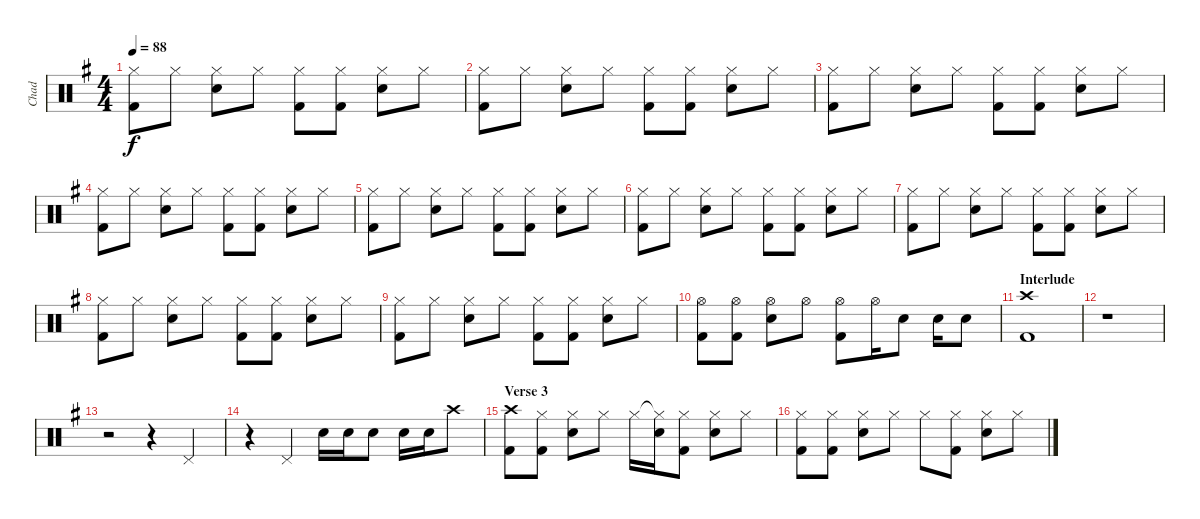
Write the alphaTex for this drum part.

\track ("Chad" "Chad") {instrument percussion}
\staff {score}
\articulation defaults
\ts (4 4)
\tempo 88
\clef neutral
\ks g
("Hi-Hat (closed)" "Kick (hit) 2").8{dy f} "Hi-Hat (closed)".8 ("Hi-Hat (closed)" "Snare (hit) 2").8 "Hi-Hat (closed)".8 ("Hi-Hat (closed)" "Kick (hit) 2").8 ("Hi-Hat (closed)" "Kick (hit) 2").8 ("Hi-Hat (closed)" "Snare (hit) 2").8 "Hi-Hat (closed)".8 |
("Hi-Hat (closed)" "Kick (hit) 2").8 "Hi-Hat (closed)".8 ("Hi-Hat (closed)" "Snare (hit) 2").8 "Hi-Hat (closed)".8 ("Hi-Hat (closed)" "Kick (hit) 2").8 ("Hi-Hat (closed)" "Kick (hit) 2").8 ("Hi-Hat (closed)" "Snare (hit) 2").8 "Hi-Hat (closed)".8 |
("Hi-Hat (closed)" "Kick (hit) 2").8 "Hi-Hat (closed)".8 ("Hi-Hat (closed)" "Snare (hit) 2").8 "Hi-Hat (closed)".8 ("Hi-Hat (closed)" "Kick (hit) 2").8 ("Hi-Hat (closed)" "Kick (hit) 2").8 ("Hi-Hat (closed)" "Snare (hit) 2").8 "Hi-Hat (closed)".8 |
("Hi-Hat (closed)" "Kick (hit) 2").8 "Hi-Hat (closed)".8 ("Hi-Hat (closed)" "Snare (hit) 2").8 "Hi-Hat (closed)".8 ("Hi-Hat (closed)" "Kick (hit) 2").8 ("Hi-Hat (closed)" "Kick (hit) 2").8 ("Hi-Hat (closed)" "Snare (hit) 2").8 "Hi-Hat (closed)".8 |
("Hi-Hat (closed)" "Kick (hit) 2").8 "Hi-Hat (closed)".8 ("Hi-Hat (closed)" "Snare (hit) 2").8 "Hi-Hat (closed)".8 ("Hi-Hat (closed)" "Kick (hit) 2").8 ("Hi-Hat (closed)" "Kick (hit) 2").8 ("Hi-Hat (closed)" "Snare (hit) 2").8 "Hi-Hat (closed)".8 |
("Hi-Hat (closed)" "Kick (hit) 2").8 "Hi-Hat (closed)".8 ("Hi-Hat (closed)" "Snare (hit) 2").8 "Hi-Hat (closed)".8 ("Hi-Hat (closed)" "Kick (hit) 2").8 ("Hi-Hat (closed)" "Kick (hit) 2").8 ("Hi-Hat (closed)" "Snare (hit) 2").8 "Hi-Hat (closed)".8 |
("Hi-Hat (closed)" "Kick (hit) 2").8 "Hi-Hat (closed)".8 ("Hi-Hat (closed)" "Snare (hit) 2").8 "Hi-Hat (closed)".8 ("Hi-Hat (closed)" "Kick (hit) 2").8 ("Hi-Hat (closed)" "Kick (hit) 2").8 ("Hi-Hat (closed)" "Snare (hit) 2").8 "Hi-Hat (closed)".8 |
("Hi-Hat (closed)" "Kick (hit) 2").8 "Hi-Hat (closed)".8 ("Hi-Hat (closed)" "Snare (hit) 2").8 "Hi-Hat (closed)".8 ("Hi-Hat (closed)" "Kick (hit) 2").8 ("Hi-Hat (closed)" "Kick (hit) 2").8 ("Hi-Hat (closed)" "Snare (hit) 2").8 "Hi-Hat (closed)".8 |
("Hi-Hat (closed)" "Kick (hit) 2").8 "Hi-Hat (closed)".8 ("Hi-Hat (closed)" "Snare (hit) 2").8 "Hi-Hat (closed)".8 ("Hi-Hat (closed)" "Kick (hit) 2").8 ("Hi-Hat (closed)" "Kick (hit) 2").8 ("Hi-Hat (closed)" "Snare (hit) 2").8 "Hi-Hat (closed)".8 |
("Hi-Hat (open)" "Kick (hit) 2").8 ("Hi-Hat (open)" "Kick (hit) 2").8 ("Hi-Hat (open)" "Snare (hit) 2").8 "Hi-Hat (open)".8 ("Hi-Hat (open)" "Kick (hit) 2").8 "Hi-Hat (open)".16 "Snare (hit) 2".8 "Snare (hit) 2".16 "Snare (hit) 2".8 |
\section ("" "Interlude")
("Crash high (hit)" "Kick (hit) 2").1 |
r.1 |
r.2 r.4 "Pedal Hi-Hat (hit)".4 |
r.4 "Pedal Hi-Hat (hit)".4 "Snare (hit) 2".16 "Snare (hit) 2".16 "Snare (hit) 2".8 "Snare (hit) 2".16 "Snare (hit) 2".16 "Crash high (hit)".8 |
\section ("" "Verse 3")
("Crash high (hit)" "Kick (hit) 2").8 ("Hi-Hat (closed)" "Kick (hit) 2").8 ("Hi-Hat (closed)" "Snare (hit) 2").8 "Hi-Hat (closed)".8 "Hi-Hat (closed)".16 ("Hi-Hat (closed)"{t} "Snare (hit) 2").16 ("Hi-Hat (closed)" "Kick (hit) 2").8 ("Hi-Hat (closed)" "Snare (hit) 2").8 "Hi-Hat (closed)".8 |
("Hi-Hat (closed)" "Kick (hit) 2").8 ("Hi-Hat (closed)" "Kick (hit) 2").8 ("Hi-Hat (closed)" "Snare (hit) 2").8 "Hi-Hat (closed)".8 "Hi-Hat (closed)".8 ("Hi-Hat (closed)" "Kick (hit) 2").8 ("Hi-Hat (closed)" "Snare (hit) 2").8 "Hi-Hat (closed)".8
